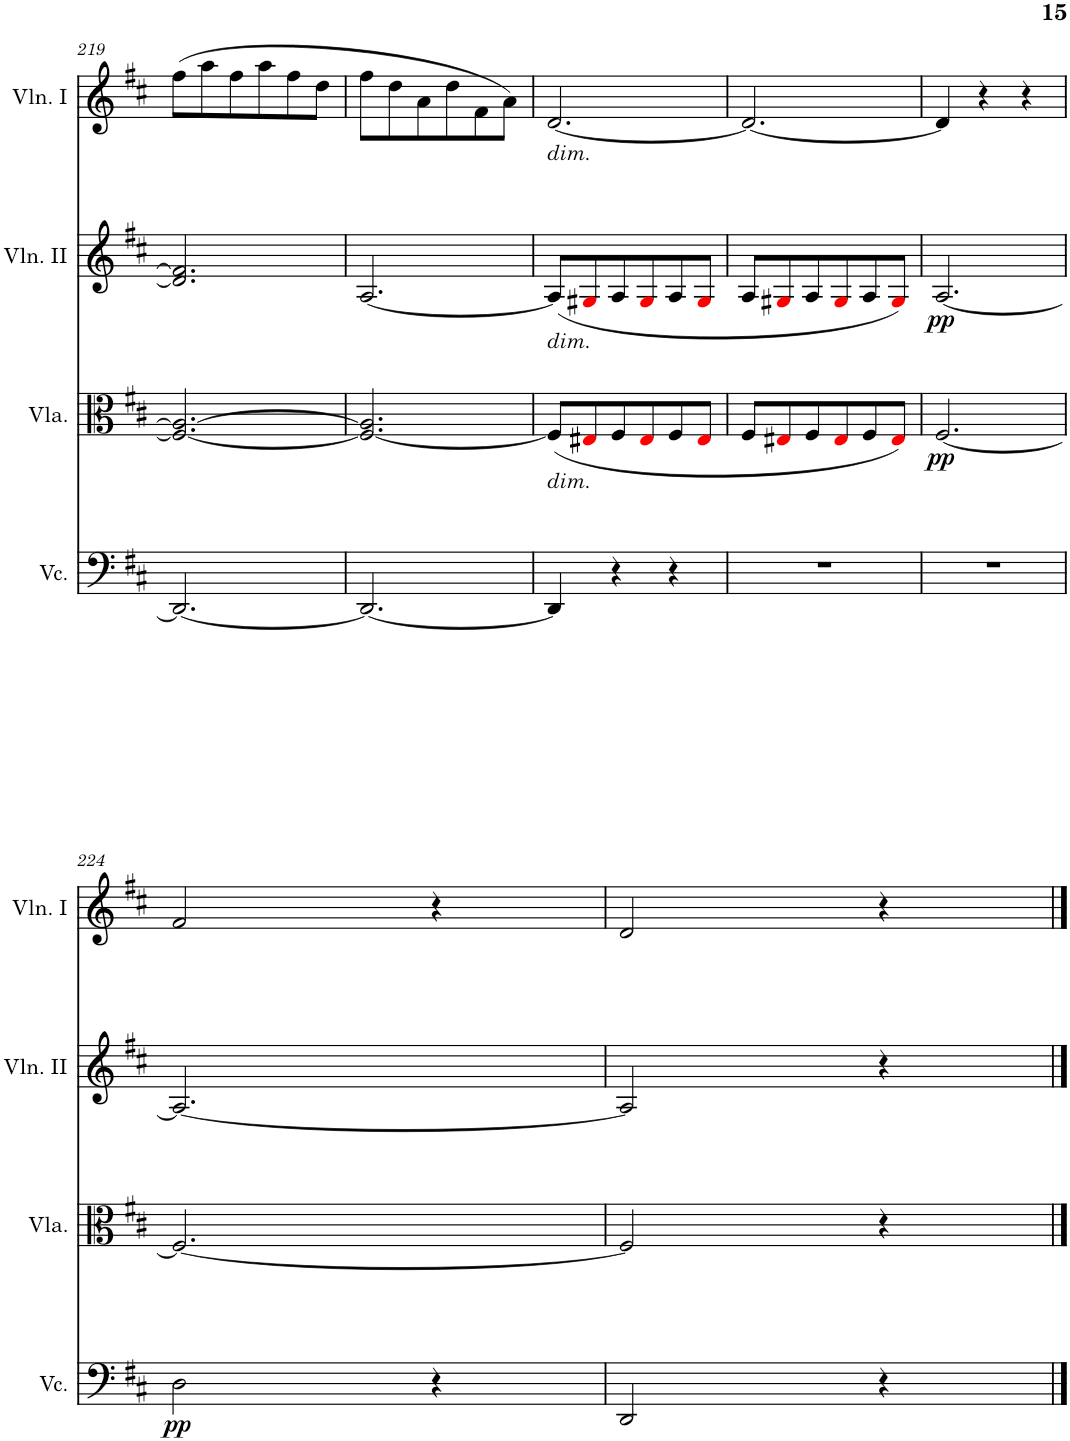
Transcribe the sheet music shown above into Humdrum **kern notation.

**kern	**dynam	**kern	**dynam	**kern	**dynam	**kern
*part4	*part4	*part3	*part3	*part2	*part2	*part1
*staff4	*staff4	*staff3	*staff3	*staff2	*staff2	*staff1
*I"Violoncello	*	*I"Viola	*	*I"Violino II	*	*I"Violino I
*I'Vc.	*	*I'Vla.	*	*I'Vln. II	*	*I'Vln. I
!!LO:PB:g=z
*clefF4	*	*clefC3	*	*clefG2	*	*clefG2
*k[f#c#]	*	*k[f#c#]	*	*k[f#c#]	*	*k[f#c#]
*M3/4	*	*M3/4	*	*M3/4	*	*M3/4
=219	=219	=219	=219	=219	=219	=219
2.DD/_	.	2.F#/_ 2.A/_	.	2.d/] 2.f#/]	.	(8ff#\L
.	.	.	.	.	.	8aa\
.	.	.	.	.	.	8ff#\
.	.	.	.	.	.	8aa\
.	.	.	.	.	.	8ff#\
.	.	.	.	.	.	8dd\J
=220	=220	=220	=220	=220	=220	=220
2.DD/_	.	2.F#/_ 2.A/]	.	[2.A/	.	8ff#\L
.	.	.	.	.	.	8dd\
.	.	.	.	.	.	8a\
.	.	.	.	.	.	8dd\
.	.	.	.	.	.	8f#\
.	.	.	.	.	.	8a\J)
=221	=221	=221	=221	=221	=221	=221
!	!	!	!	!	!	!LO:TX:b:i:t=dim.
!	!	!	!	!LO:TX:b:i:t=dim.	!	!
!	!	!LO:TX:b:i:t=dim.	!	!	!	!
4DD/]	.	(8F#/L]	.	(8A/L]	.	[2.d/
.	.	8E#Xi/	.	8G#Xi/	.	.
4r	.	8F#/	.	8A/	.	.
.	.	8E#i/	.	8G#i/	.	.
4r	.	8F#/	.	8A/	.	.
.	.	8E#i/J	.	8G#i/J	.	.
=222	=222	=222	=222	=222	=222	=222
2.r	.	8F#/L	.	8A/L	.	2.d/_
.	.	8E#Xi/	.	8G#Xi/	.	.
.	.	8F#/	.	8A/	.	.
.	.	8E#i/	.	8G#i/	.	.
.	.	8F#/	.	8A/	.	.
.	.	8E#i/J)	.	8G#i/J)	.	.
=223	=223	=223	=223	=223	=223	=223
!	!	!	!LO:DY:b	!	!LO:DY:b	!
2.r	.	[2.F#/	pp	[2.A/	pp	4d/]
.	.	.	.	.	.	4r
.	.	.	.	.	.	4r
!!LO:LB:g=z
=224	=224	=224	=224	=224	=224	=224
!	!LO:DY:b	!	!	!	!	!
2D\	pp	2.F#/_	.	2.A/_	.	2f#/
4r	.	.	.	.	.	4r
=225	=225	=225	=225	=225	=225	=225
2DD/	.	2F#/]	.	2A/]	.	2d/
4r	.	4r	.	4r	.	4r
==	==	==	==	==	==	==
*-	*-	*-	*-	*-	*-	*-
